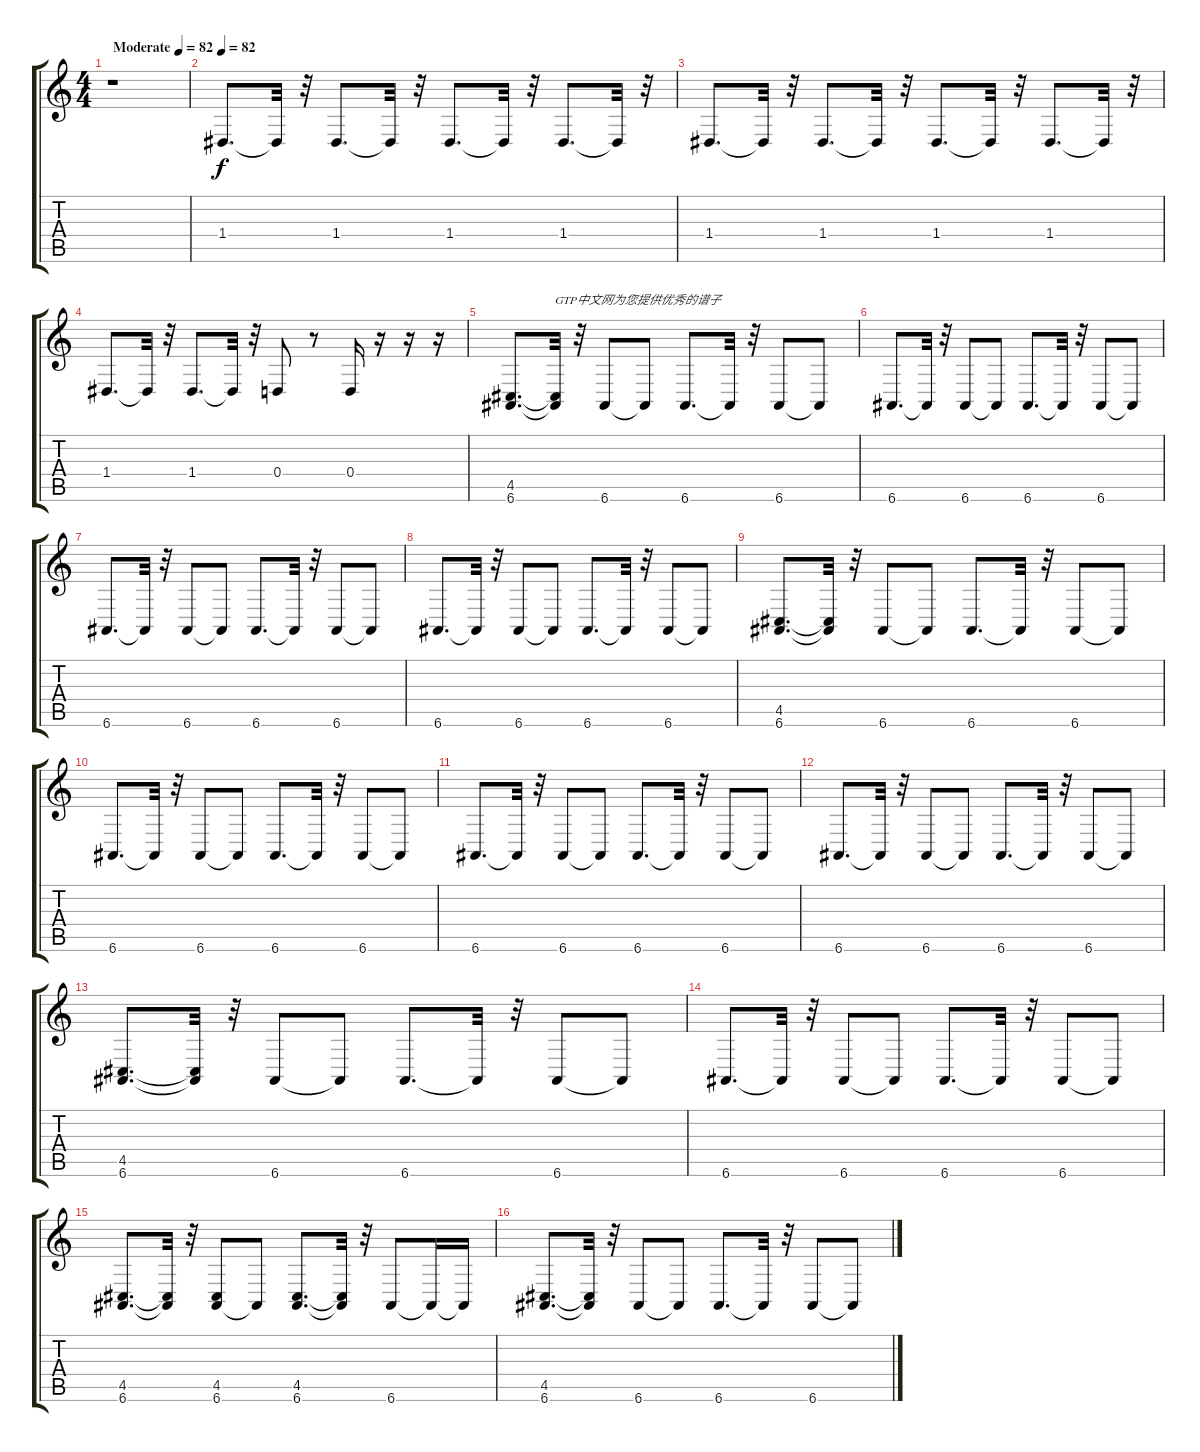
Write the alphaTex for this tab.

\track "" {instrument acousticgrandpiano}
\staff {score tabs}
\tuning (E4 B3 G3 D3 A2 E2) {hide}
\ts (4 4)
\tempo (82 "Moderate")
\clef g2
\ks c
r.1{dy f instrument acousticgrandpiano} |
\tempo 82
1.4.8{d} 1.4{t}.32 r.32 1.4.8{d} 1.4{t}.32 r.32 1.4.8{d} 1.4{t}.32 r.32 1.4.8{d} 1.4{t}.32 r.32 |
1.4.8{d} 1.4{t}.32 r.32 1.4.8{d} 1.4{t}.32 r.32 1.4.8{d} 1.4{t}.32 r.32 1.4.8{d} 1.4{t}.32 r.32 |
1.4.8{d} 1.4{t}.32 r.32 1.4.8{d} 1.4{t}.32 r.32 0.4.8 r.8 0.4.16 r.16 r.16 r.16 |
(4.5 6.6).8{d} (4.5{t} 6.6{t}).32{txt "GTP中文网为您提供优秀的谱子"} r.32 6.6.8 6.6{t}.8 6.6.8{d} 6.6{t}.32 r.32 6.6.8 6.6{t}.8 |
6.6.8{d} 6.6{t}.32 r.32 6.6.8 6.6{t}.8 6.6.8{d} 6.6{t}.32 r.32 6.6.8 6.6{t}.8 |
6.6.8{d} 6.6{t}.32 r.32 6.6.8 6.6{t}.8 6.6.8{d} 6.6{t}.32 r.32 6.6.8 6.6{t}.8 |
6.6.8{d} 6.6{t}.32 r.32 6.6.8 6.6{t}.8 6.6.8{d} 6.6{t}.32 r.32 6.6.8 6.6{t}.8 |
(4.5 6.6).8{d} (4.5{t} 6.6{t}).32 r.32 6.6.8 6.6{t}.8 6.6.8{d} 6.6{t}.32 r.32 6.6.8 6.6{t}.8 |
6.6.8{d} 6.6{t}.32 r.32 6.6.8 6.6{t}.8 6.6.8{d} 6.6{t}.32 r.32 6.6.8 6.6{t}.8 |
6.6.8{d} 6.6{t}.32 r.32 6.6.8 6.6{t}.8 6.6.8{d} 6.6{t}.32 r.32 6.6.8 6.6{t}.8 |
6.6.8{d} 6.6{t}.32 r.32 6.6.8 6.6{t}.8 6.6.8{d} 6.6{t}.32 r.32 6.6.8 6.6{t}.8 |
(4.5 6.6).8{d} (4.5{t} 6.6{t}).32 r.32 6.6.8 6.6{t}.8 6.6.8{d} 6.6{t}.32 r.32 6.6.8 6.6{t}.8 |
6.6.8{d} 6.6{t}.32 r.32 6.6.8 6.6{t}.8 6.6.8{d} 6.6{t}.32 r.32 6.6.8 6.6{t}.8 |
(4.5 6.6).8{d} (4.5{t} 6.6{t}).32 r.32 (4.5 6.6).8 6.6{t}.8 (4.5 6.6).8{d} (4.5{t} 6.6{t}).32 r.32 6.6.8 6.6{t}.16 6.6{t}.16 |
(4.5 6.6).8{d} (4.5{t} 6.6{t}).32 r.32 6.6.8 6.6{t}.8 6.6.8{d} 6.6{t}.32 r.32 6.6.8 6.6{t}.8
